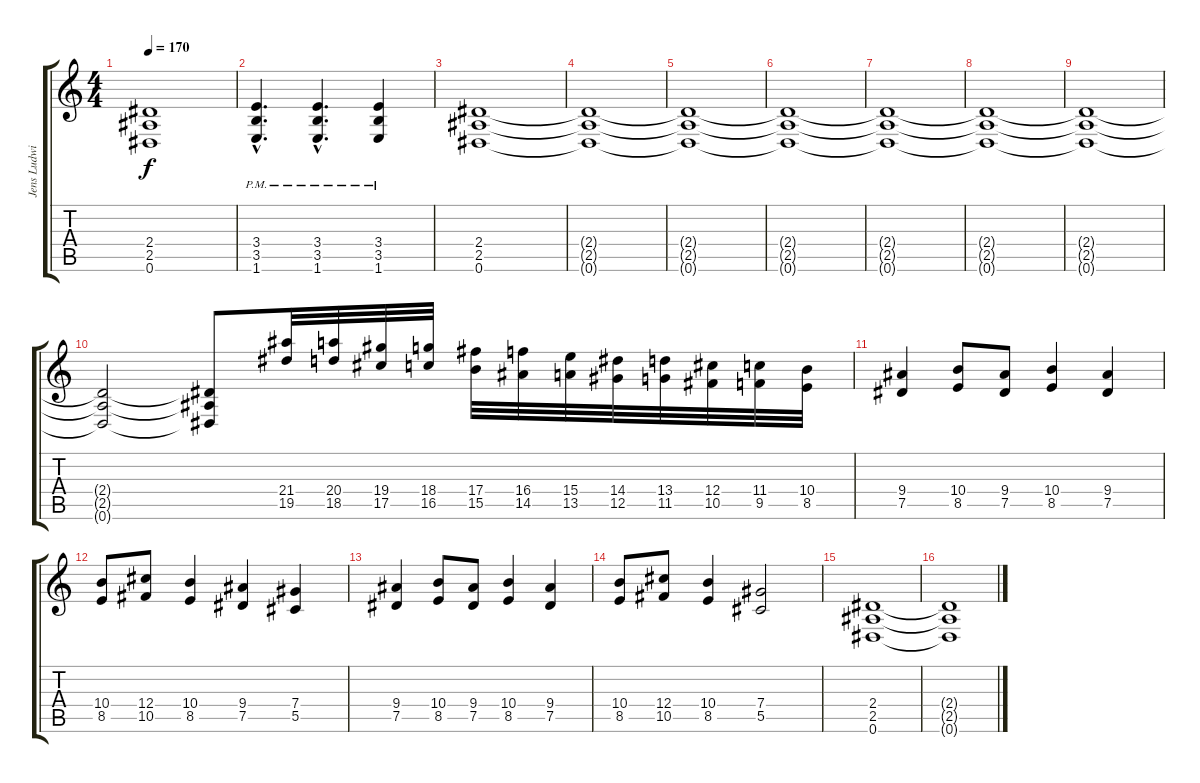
\track ("Jens Ludwig (?)" "Jens Ludwi") {instrument distortionguitar}
\staff {score tabs}
\tuning (Eb4 Bb3 Gb3 Db3 Ab2 Eb2) {hide}
\ts (4 4)
\tempo 170
\clef g2
\ks c
(2.4{t} 2.5{t} 0.6{t}).1{dy f} |
(3.4{hac pm} 3.5{hac pm} 1.6{hac}).4{d} (3.4{hac pm} 3.5{hac pm} 1.6{hac}).4{d} (3.4{pm} 3.5{pm} 1.6).4 |
(2.4 2.5 0.6).1 |
(2.4{t} 2.5{t} 0.6{t}).1 |
(2.4{t} 2.5{t} 0.6{t}).1 |
(2.4{t} 2.5{t} 0.6{t}).1 |
(2.4{t} 2.5{t} 0.6{t}).1 |
(2.4{t} 2.5{t} 0.6{t}).1 |
(2.4{t} 2.5{t} 0.6{t}).1 |
(2.4{t} 2.5{t} 0.6{t}).2 (2.4{t} 2.5{t} 0.6{t}).8 (21.4 19.5).32 (20.4 18.5).32 (19.4 17.5).32 (18.4 16.5).32 (17.4 15.5).32 (16.4 14.5).32 (15.4 13.5).32 (14.4 12.5).32 (13.4 11.5).32 (12.4 10.5).32 (11.4 9.5).32 (10.4 8.5).32 |
(9.4 7.5).4 (10.4 8.5).8 (9.4 7.5).8 (10.4 8.5).4 (9.4 7.5).4 |
(10.4 8.5).8 (12.4 10.5).8 (10.4 8.5).4 (9.4 7.5).4 (7.4 5.5).4 |
(9.4 7.5).4 (10.4 8.5).8 (9.4 7.5).8 (10.4 8.5).4 (9.4 7.5).4 |
(10.4 8.5).8 (12.4 10.5).8 (10.4 8.5).4 (7.4 5.5).2 |
(2.4 2.5 0.6).1 |
(2.4{t} 2.5{t} 0.6{t}).1
